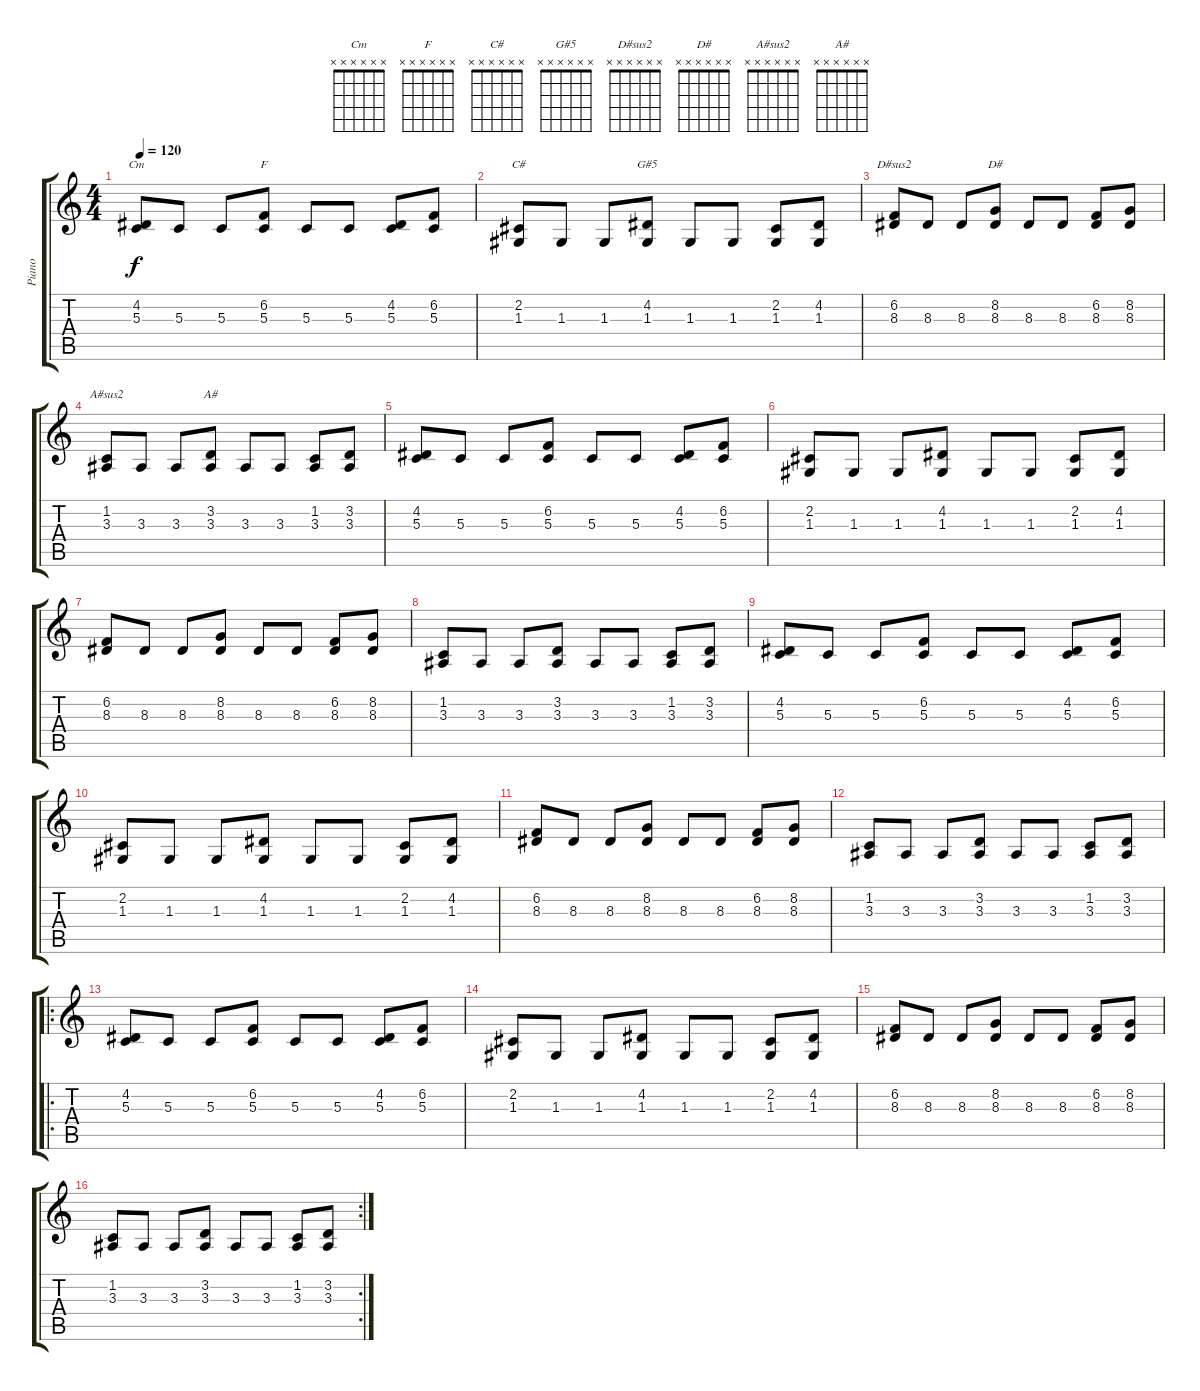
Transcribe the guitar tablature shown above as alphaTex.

\track ("Piano" "Piano") {instrument brightacousticpiano}
\staff {score tabs}
\tuning (E4 B3 G3 D3 A2 E2) {hide}
\chord ("Cm" x x x x x x)
\chord ("F" x x x x x x)
\chord ("C#" x x x x x x)
\chord ("G#5" x x x x x x)
\chord ("D#sus2" x x x x x x)
\chord ("D#" x x x x x x)
\chord ("A#sus2" x x x x x x)
\chord ("A#" x x x x x x)
\ts (4 4)
\tempo 120
\clef g2
\ks c
(4.2 5.3).8{ch "Cm" dy f instrument brightacousticpiano} 5.3.8 5.3.8 (6.2 5.3).8{ch "F"} 5.3.8 5.3.8 (4.2 5.3).8 (6.2 5.3).8 |
(2.2 1.3).8{ch "C#"} 1.3.8 1.3.8 (4.2 1.3).8{ch "G#5"} 1.3.8 1.3.8 (2.2 1.3).8 (4.2 1.3).8 |
(6.2 8.3).8{ch "D#sus2"} 8.3.8 8.3.8 (8.2 8.3).8{ch "D#"} 8.3.8 8.3.8 (6.2 8.3).8 (8.2 8.3).8 |
(1.2 3.3).8{ch "A#sus2"} 3.3.8 3.3.8 (3.2 3.3).8{ch "A#"} 3.3.8 3.3.8 (1.2 3.3).8 (3.2 3.3).8 |
(4.2 5.3).8 5.3.8 5.3.8 (6.2 5.3).8 5.3.8 5.3.8 (4.2 5.3).8 (6.2 5.3).8 |
(2.2 1.3).8 1.3.8 1.3.8 (4.2 1.3).8 1.3.8 1.3.8 (2.2 1.3).8 (4.2 1.3).8 |
(6.2 8.3).8 8.3.8 8.3.8 (8.2 8.3).8 8.3.8 8.3.8 (6.2 8.3).8 (8.2 8.3).8 |
(1.2 3.3).8 3.3.8 3.3.8 (3.2 3.3).8 3.3.8 3.3.8 (1.2 3.3).8 (3.2 3.3).8 |
(4.2 5.3).8 5.3.8 5.3.8 (6.2 5.3).8 5.3.8 5.3.8 (4.2 5.3).8 (6.2 5.3).8 |
(2.2 1.3).8 1.3.8 1.3.8 (4.2 1.3).8 1.3.8 1.3.8 (2.2 1.3).8 (4.2 1.3).8 |
(6.2 8.3).8 8.3.8 8.3.8 (8.2 8.3).8 8.3.8 8.3.8 (6.2 8.3).8 (8.2 8.3).8 |
(1.2 3.3).8 3.3.8 3.3.8 (3.2 3.3).8 3.3.8 3.3.8 (1.2 3.3).8 (3.2 3.3).8 |
\ro
(4.2 5.3).8 5.3.8 5.3.8 (6.2 5.3).8 5.3.8 5.3.8 (4.2 5.3).8 (6.2 5.3).8 |
(2.2 1.3).8 1.3.8 1.3.8 (4.2 1.3).8 1.3.8 1.3.8 (2.2 1.3).8 (4.2 1.3).8 |
(6.2 8.3).8 8.3.8 8.3.8 (8.2 8.3).8 8.3.8 8.3.8 (6.2 8.3).8 (8.2 8.3).8 |
\rc 2
(1.2 3.3).8 3.3.8 3.3.8 (3.2 3.3).8 3.3.8 3.3.8 (1.2 3.3).8 (3.2 3.3).8
